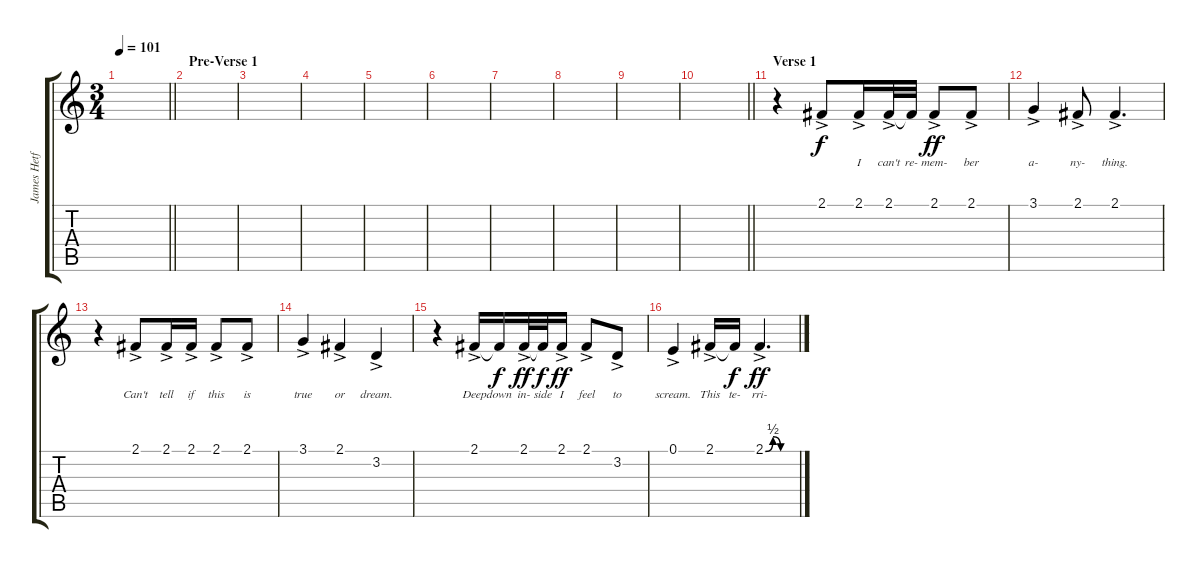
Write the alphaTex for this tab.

\track ("James Hetfield (Vocals)" "James Hetf") {instrument oboe}
\staff {score tabs}
\tuning (E4 B3 G3 D3 A2 E2) {hide}
\ts (3 4)
\tempo 101
\clef g2
\barLineRight lightlight
\ks c
|
\section ("" "Pre-Verse 1")
|
|
|
|
|
|
|
|
\barLineRight lightlight
|
\section ("" "Verse 1")
r.4 2.1{ac}.8{lyrics (0 "") lyrics (1 "") lyrics (2 "") lyrics (3 "") lyrics (4 "")} 2.1{ac}.16{lyrics (0 "I") lyrics (1 "") lyrics (2 "") lyrics (3 "") lyrics (4 "")} 2.1{ac}.32{lyrics (0 "can't") lyrics (1 "") lyrics (2 "") lyrics (3 "") lyrics (4 "")} 2.1{t}.32{lyrics (0 "re-") lyrics (1 "") lyrics (2 "") lyrics (3 "") lyrics (4 "") dy f} 2.1{ac}.8{lyrics (0 "mem-") lyrics (1 "") lyrics (2 "") lyrics (3 "") lyrics (4 "") dy ff} 2.1{ac}.8{lyrics (0 "ber") lyrics (1 "") lyrics (2 "") lyrics (3 "") lyrics (4 "")} |
3.1{ac}.4{lyrics (0 "a-") lyrics (1 "") lyrics (2 "") lyrics (3 "") lyrics (4 "")} 2.1{ac}.8{lyrics (0 "ny-") lyrics (1 "") lyrics (2 "") lyrics (3 "") lyrics (4 "")} 2.1{ac}.4{d lyrics (0 "thing.") lyrics (1 "") lyrics (2 "") lyrics (3 "") lyrics (4 "")} |
r.4 2.1{ac}.8{lyrics (0 "Can't") lyrics (1 "") lyrics (2 "") lyrics (3 "") lyrics (4 "")} 2.1{ac}.16{lyrics (0 "tell") lyrics (1 "") lyrics (2 "") lyrics (3 "") lyrics (4 "")} 2.1{ac}.16{lyrics (0 "if") lyrics (1 "") lyrics (2 "") lyrics (3 "") lyrics (4 "")} 2.1{ac}.8{lyrics (0 "this") lyrics (1 "") lyrics (2 "") lyrics (3 "") lyrics (4 "")} 2.1{ac}.8{lyrics (0 "is") lyrics (1 "") lyrics (2 "") lyrics (3 "") lyrics (4 "")} |
3.1{ac}.4{lyrics (0 "true") lyrics (1 "") lyrics (2 "") lyrics (3 "") lyrics (4 "")} 2.1{ac}.4{lyrics (0 "or") lyrics (1 "") lyrics (2 "") lyrics (3 "") lyrics (4 "")} 3.2{ac}.4{lyrics (0 "dream.") lyrics (1 "") lyrics (2 "") lyrics (3 "") lyrics (4 "")} |
r.4 2.1{ac}.16{lyrics (0 "Deep") lyrics (1 "") lyrics (2 "") lyrics (3 "") lyrics (4 "")} 2.1{t}.16{lyrics (0 "down") lyrics (1 "") lyrics (2 "") lyrics (3 "") lyrics (4 "") dy f} 2.1{ac}.32{lyrics (0 "in-") lyrics (1 "") lyrics (2 "") lyrics (3 "") lyrics (4 "") dy ff} 2.1{t}.32{lyrics (0 "side") lyrics (1 "") lyrics (2 "") lyrics (3 "") lyrics (4 "") dy f} 2.1{ac}.16{lyrics (0 "I") lyrics (1 "") lyrics (2 "") lyrics (3 "") lyrics (4 "") dy ff} 2.1{ac}.8{lyrics (0 "feel") lyrics (1 "") lyrics (2 "") lyrics (3 "") lyrics (4 "")} 3.2{ac}.8{lyrics (0 "to") lyrics (1 "") lyrics (2 "") lyrics (3 "") lyrics (4 "")} |
0.1{ac}.4{lyrics (0 "scream.") lyrics (1 "") lyrics (2 "") lyrics (3 "") lyrics (4 "")} 2.1{ac}.16{lyrics (0 "This") lyrics (1 "") lyrics (2 "") lyrics (3 "") lyrics (4 "")} 2.1{t}.16{lyrics (0 "te-") lyrics (1 "") lyrics (2 "") lyrics (3 "") lyrics (4 "") dy f} 2.1{be (custom 0 0 15 2 30 0 60 0) ac}.4{d lyrics (0 "rri-") lyrics (1 "") lyrics (2 "") lyrics (3 "") lyrics (4 "") dy ff}
